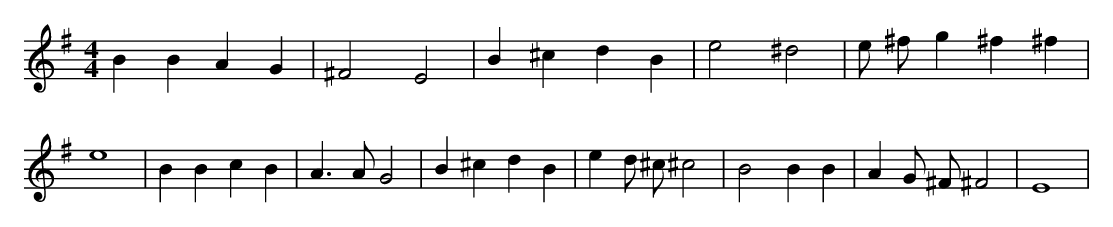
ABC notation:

X:1
M:4/4
L:1/8
K:G
B2 B2 A2 G2 | ^F4 E4 | B2 ^c2 d2 B2 | e4 ^d4 | e ^f g2 ^f2 ^f2 | e8 | B2 B2 c2 B2 | A3 A G4 | B2 ^c2 d2 B2 | e2 d ^c ^c4 | B4 B2 B2 | A2 G ^F ^F4 | E8 |
